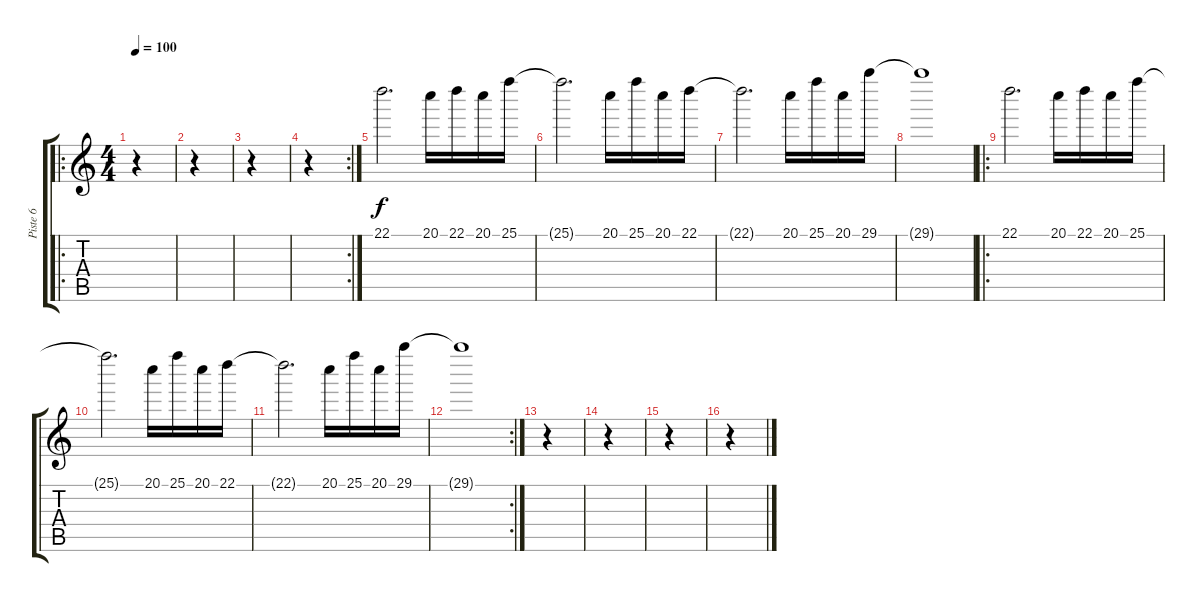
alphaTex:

\track ("Piste 6" "Piste 6") {instrument distortionguitar}
\staff {score tabs}
\tuning (E4 B3 G3 D3 A2 E2) {hide}
\ro
\ts (4 4)
\tempo 100
\clef g2
\ks c
r.4{dy f} |
r.4 |
r.4 |
\rc 2
r.4 |
22.1.2{d} 20.1.16 22.1.16 20.1.16 25.1.16 |
25.1{t}.2{d} 20.1.16 25.1.16 20.1.16 22.1.16 |
22.1{t}.2{d} 20.1.16 25.1.16 20.1.16 29.1.16 |
29.1{t}.1 |
\ro
22.1.2{d} 20.1.16 22.1.16 20.1.16 25.1.16 |
25.1{t}.2{d} 20.1.16 25.1.16 20.1.16 22.1.16 |
22.1{t}.2{d} 20.1.16 25.1.16 20.1.16 29.1.16 |
\rc 2
29.1{t}.1 |
r.4 |
r.4 |
r.4 |
r.4
